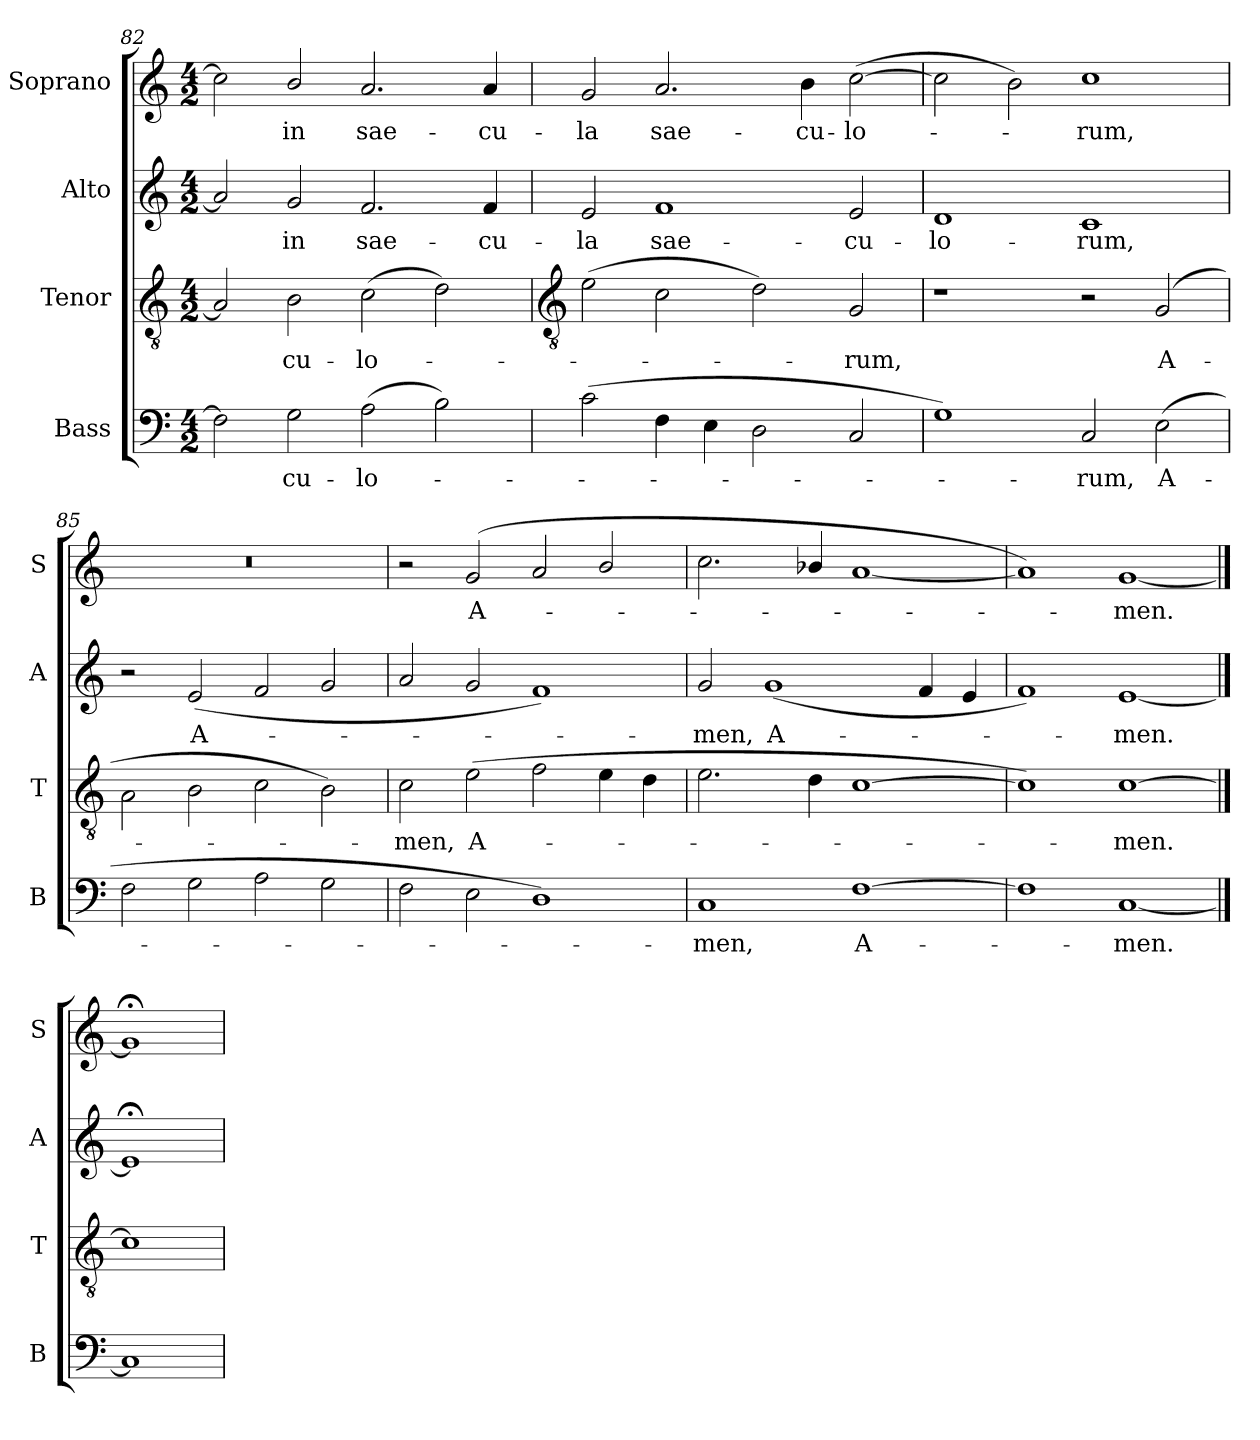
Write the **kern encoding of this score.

**kern	**text	**kern	**text	**kern	**text	**kern	**text
*part4	*part4	*part3	*part3	*part2	*part2	*part1	*part1
*staff4	*staff4	*staff3	*staff3	*staff2	*staff2	*staff1	*staff1
*I"Bass	*	*I"Tenor	*	*I"Alto	*	*I"Soprano	*
*I'B	*	*I'T	*	*I'A	*	*I'S	*
*clefF4	*	*clefGv2	*	*clefG2	*	*clefG2	*
*k[]	*	*k[]	*	*k[]	*	*k[]	*
*C:	*	*C:	*	*C:	*	*C:	*
*M4/2	*	*M4/2	*	*M4/2	*	*M4/2	*
=82	=82	=82	=82	=82	=82	=82	=82
2F]	.	2A]	.	2a]	.	2cc]	.
!	!LO:LY:b	!	!LO:LY:b	!	!LO:LY:b	!	!LO:LY:b
2G	cu-	2B	cu-	2g	in	2b/	in
!	!LO:LY:b	!	!LO:LY:b	!	!LO:LY:b	!	!LO:LY:b
(>2A	-lo-	(>2c	-lo-	2.f	sae-	2.a	sae-
2B)	.	2d)	.	.	.	.	.
!	!	!	!	!	!LO:LY:b	!	!LO:LY:b
.	.	.	.	4f	-cu-	4a	-cu-
!!LO:LB:g=z
=83	=83	=83	=83	=83	=83	=83	=83
*	*	*clefGv2	*	*	*	*	*
!	!	!	!	!	!LO:LY:b	!	!LO:LY:b
(>2c	.	(>2e	.	2e	-la	2g	-la
!	!	!	!	!	!LO:LY:b	!	!LO:LY:b
4F	.	2c	.	1f	sae-	2.a	sae-
4E	.	.	.	.	.	.	.
2D	.	2d)	.	.	.	.	.
!	!	!	!	!	!	!	!LO:LY:b
.	.	.	.	.	.	4b	-cu-
!	!	!	!LO:LY:b	!	!LO:LY:b	!	!LO:LY:b
2C	.	2G	rum,	2e	-cu-	(>[2cc	-lo-
=84	=84	=84	=84	=84	=84	=84	=84
!	!	!	!	!	!LO:LY:b	!	!
1G)	.	1r	.	1d	-lo-	2cc]	.
.	.	.	.	.	.	2b)	.
!	!LO:LY:b	!	!	!	!LO:LY:b	!	!LO:LY:b
2C	rum,	2r	.	1c	-rum,	1cc	rum,
!	!LO:LY:b	!	!LO:LY:b	!	!	!	!
(>2E	A-	(>2G	A-	.	.	.	.
=85	=85	=85	=85	=85	=85	=85	=85
2F	.	2A\	.	2r	.	0r	.
!	!	!	!	!	!LO:LY:b	!	!
2G	.	2B	.	(<2e	A-	.	.
2A	.	2c	.	2f	.	.	.
2G	.	2B)	.	2g	.	.	.
=86	=86	=86	=86	=86	=86	=86	=86
!	!	!	!LO:LY:b	!	!	!	!
2F	.	2c	men,	2a	.	2r	.
!	!	!	!LO:LY:b	!	!	!	!LO:LY:b
2E	.	(>2e	A-	2g	.	(<2g	A-
1D)	.	2f	.	1f)	.	2a	.
.	.	4e	.	.	.	2b/	.
.	.	4d	.	.	.	.	.
=87	=87	=87	=87	=87	=87	=87	=87
!	!LO:LY:b	!	!	!	!LO:LY:b	!	!
1C	men,	2.e	.	2g	men,	2.cc	.
!	!	!	!	!	!LO:LY:b	!	!
.	.	.	.	(<1g	A-	.	.
.	.	4d	.	.	.	4b-X/	.
!	!LO:LY:b	!	!	!	!	!	!
[1F	A-	[1c	.	.	.	[1a	.
.	.	.	.	4f	.	.	.
.	.	.	.	4e	.	.	.
=88	=88	=88	=88	=88	=88	=88	=88
1F]	.	1c])	.	1f)	.	1a])	.
!	!LO:LY:b	!	!LO:LY:b	!	!LO:LY:b	!	!LO:LY:b
[1C	men.	[1c	men.	[1e	men.	[1g	men.
==89	==89	==89	==89	==89	==89	==89	==89
1C]	.	1c]	.	1e;<]	.	1g;<]	.
=	=	=	=	=	=	=	=
*-	*-	*-	*-	*-	*-	*-	*-
